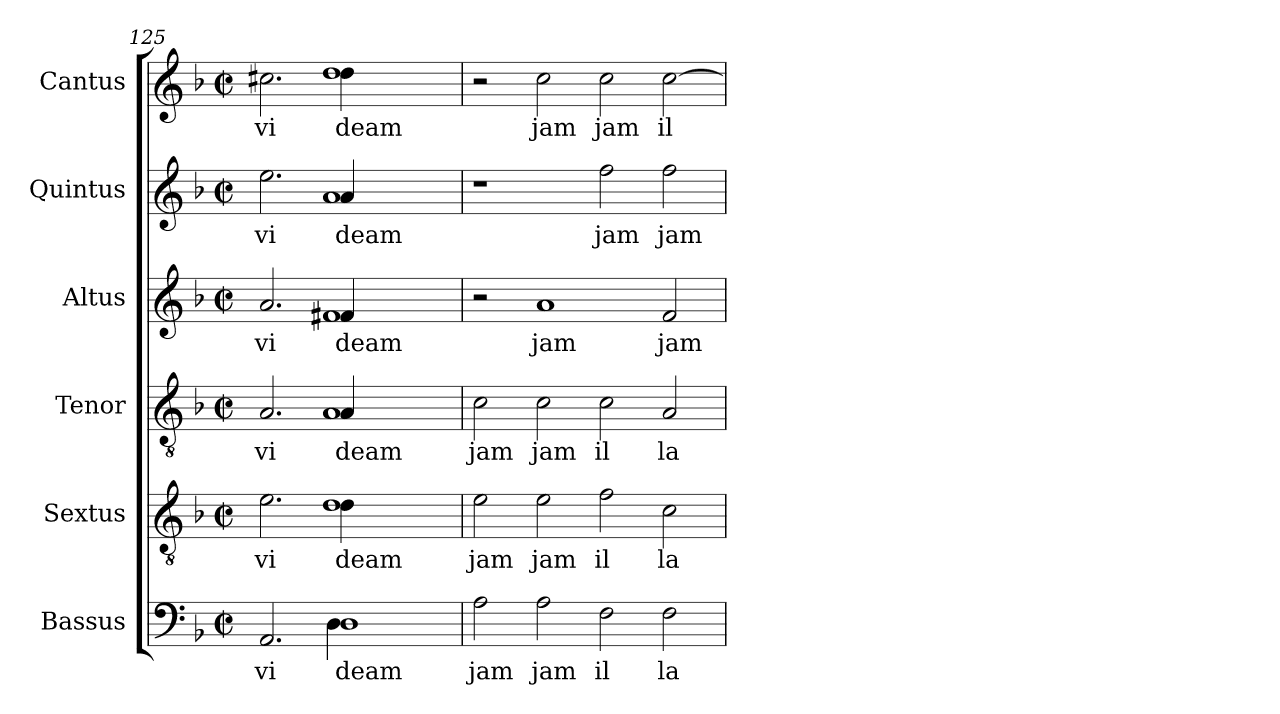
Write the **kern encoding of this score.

**kern	**text	**kern	**text	**kern	**text	**kern	**text	**kern	**text	**kern	**text
*part6	*part6	*part5	*part5	*part4	*part4	*part3	*part3	*part2	*part2	*part1	*part1
*staff6	*staff6	*staff5	*staff5	*staff4	*staff4	*staff3	*staff3	*staff2	*staff2	*staff1	*staff1
*I"Bassus	*	*I"Sextus	*	*I"Tenor	*	*I"Altus	*	*I"Quintus	*	*I"Cantus	*
*I'Bassus	*	*	*	*I'Tenor	*	*I'Altus	*	*I'Quintus	*	*I'Cantus	*
*clefF4	*	*clefGv2	*	*clefGv2	*	*clefG2	*	*clefG2	*	*clefG2	*
*k[b-]	*	*k[b-]	*	*k[b-]	*	*k[b-]	*	*k[b-]	*	*k[b-]	*
*F:	*	*F:	*	*F:	*	*F:	*	*F:	*	*F:	*
*M2/2	*	*M2/2	*	*M2/2	*	*M2/2	*	*M2/2	*	*M2/2	*
*met(c|)	*	*met(c|)	*	*met(c|)	*	*met(c|)	*	*met(c|)	*	*met(c|)	*
=125	=125	=125	=125	=125	=125	=125	=125	=125	=125	=125	=125
!	!LO:LY:b:cj	!	!LO:LY:b:cj	!	!LO:LY:b:cj	!	!LO:LY:b:cj	!	!LO:LY:b:cj	!	!LO:LY:b:cj
*^	*	*^	*	*^	*	*^	*	*^	*	*^	*
2.AA/	2.ryy	vi	2.e\	2.ryy	vi	2.A/	2.ryy	vi	2.a/	2.ryy	vi	2.ee\	2.ryy	vi	2.cc#X\	2.ryy	vi
!	!	!LO:LY:b	!	!	!LO:LY:b	!	!	!LO:LY:b	!	!	!LO:LY:b	!	!	!LO:LY:b	!	!	!LO:LY:b
1D	4D\	deam	4d\	1d	deam	4A/	1A	deam	4f#X/	1f#	deam	4a/	1a	deam	4dd\	1dd	deam
.	2.ryy	.	2.ryy	.	.	2.ryy	.	.	2.ryy	.	.	2.ryy	.	.	2.ryy	.	.
*	*	*	*v	*v	*	*	*	*	*v	*v	*	*v	*v	*	*v	*v	*
*	*	*	*	*	*v	*v	*	*	*	*	*	*	*
=126	=126	=126	=126	=126	=126	=126	=126	=126	=126	=126	=126	=126
!	!	!LO:LY:b:cj	!	!LO:LY:b:cj	!	!LO:LY:b:cj	!	!	!	!	!	!
*v	*v	*	*	*	*	*	*	*	*	*	*	*
2A\	jam	2e\	jam	2c\	jam	2r	.	1r	.	2r	.
!	!LO:LY:b:cj	!	!LO:LY:b:cj	!	!LO:LY:b:cj	!	!LO:LY:b:cj	!	!	!	!LO:LY:b:cj
2A\	jam	2e\	jam	2c\	jam	1a	jam	.	.	2cc\	jam
!	!LO:LY:b:cj	!	!LO:LY:b:cj	!	!LO:LY:b:cj	!	!	!	!LO:LY:b:cj	!	!LO:LY:b:cj
2F\	il	2f\	il	2c\	il	.	.	2ff\	jam	2cc\	jam
!	!LO:LY:b:cj	!	!LO:LY:b:cj	!	!LO:LY:b:cj	!	!LO:LY:b:cj	!	!LO:LY:b:cj	!	!LO:LY:b:cj
2F\	la	2c\	la	2A/	la	2f/	jam	2ff\	jam	[>2cc\	il
=	=	=	=	=	=	=	=	=	=	=	=
*-	*-	*-	*-	*-	*-	*-	*-	*-	*-	*-	*-
